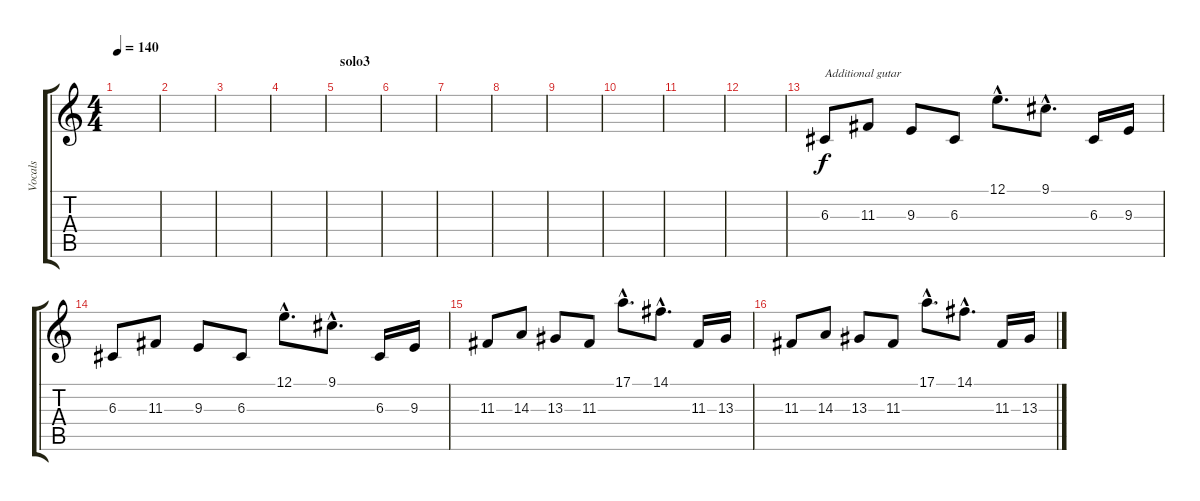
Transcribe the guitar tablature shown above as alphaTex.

\track ("Vocals" "Vocals") {instrument flute}
\staff {score tabs}
\tuning (E4 B3 G3 D3 A2 E2) {hide}
\ts (4 4)
\tempo 140
\clef g2
\ks c
|
|
|
|
\section ("" "solo3")
|
|
|
|
|
|
|
|
6.3.8{txt "Additional gutar" volume 10} 11.3.8 9.3.8 6.3.8 12.1{hac}.8{d} 9.1{hac}.8{d} 6.3.16 9.3.16 |
6.3.8 11.3.8 9.3.8 6.3.8 12.1{hac}.8{d} 9.1{hac}.8{d} 6.3.16 9.3.16 |
11.3.8 14.3.8 13.3.8 11.3.8 17.1{hac}.8{d} 14.1{hac}.8{d} 11.3.16 13.3.16 |
11.3.8 14.3.8 13.3.8 11.3.8 17.1{hac}.8{d} 14.1{hac}.8{d} 11.3.16 13.3.16
